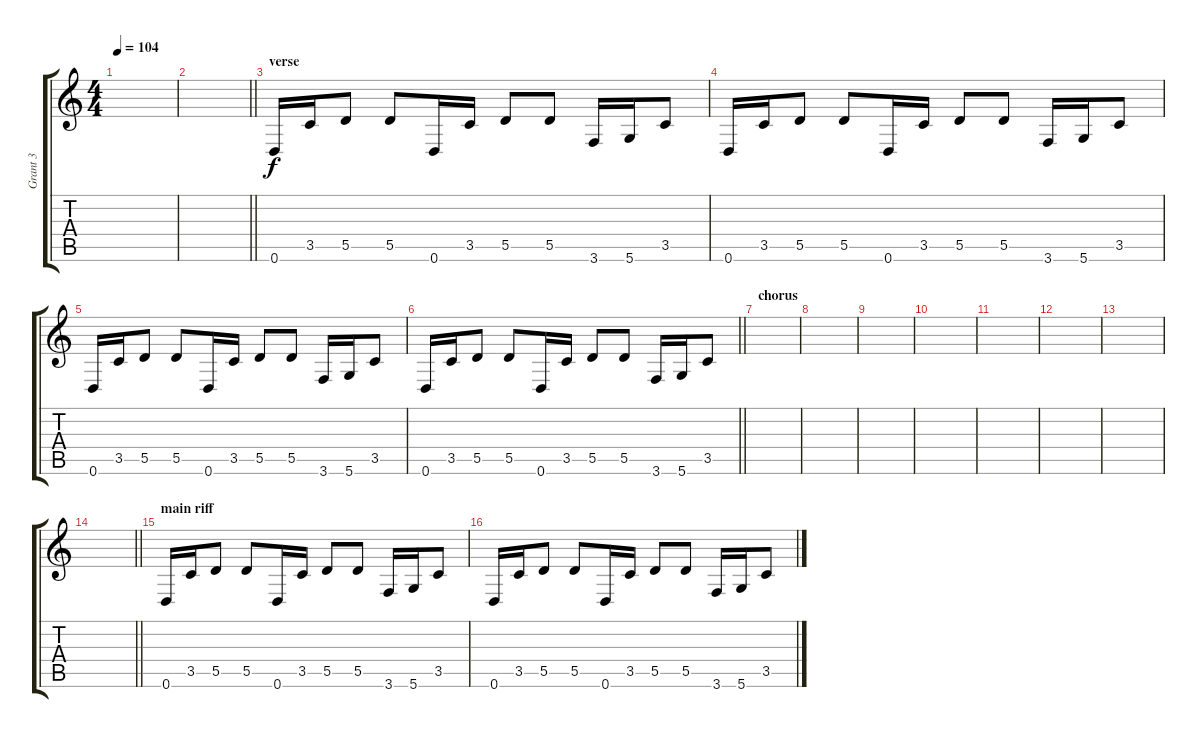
\track ("Grant 3" "Grant 3") {instrument overdrivenguitar}
\staff {score tabs}
\tuning (E4 B3 G3 D3 A2 D2) {hide}
\ts (4 4)
\tempo 104
\clef g2
\ks c
|
\barLineRight lightlight
|
\section ("" "verse")
0.6.16 3.5.16 5.5.8 5.5.8 0.6.16 3.5.16 5.5.8 5.5.8 3.6.16 5.6.16 3.5.8 |
0.6.16 3.5.16 5.5.8 5.5.8 0.6.16 3.5.16 5.5.8 5.5.8 3.6.16 5.6.16 3.5.8 |
0.6.16 3.5.16 5.5.8 5.5.8 0.6.16 3.5.16 5.5.8 5.5.8 3.6.16 5.6.16 3.5.8 |
\barLineRight lightlight
0.6.16 3.5.16 5.5.8 5.5.8 0.6.16 3.5.16 5.5.8 5.5.8 3.6.16 5.6.16 3.5.8 |
\section ("" "chorus")
|
|
|
|
|
|
|
\barLineRight lightlight
|
\section ("" "main riff")
0.6.16{instrument overdrivenguitar} 3.5.16 5.5.8 5.5.8 0.6.16 3.5.16 5.5.8 5.5.8 3.6.16 5.6.16 3.5.8 |
0.6.16 3.5.16 5.5.8 5.5.8 0.6.16 3.5.16 5.5.8 5.5.8 3.6.16 5.6.16 3.5.8
